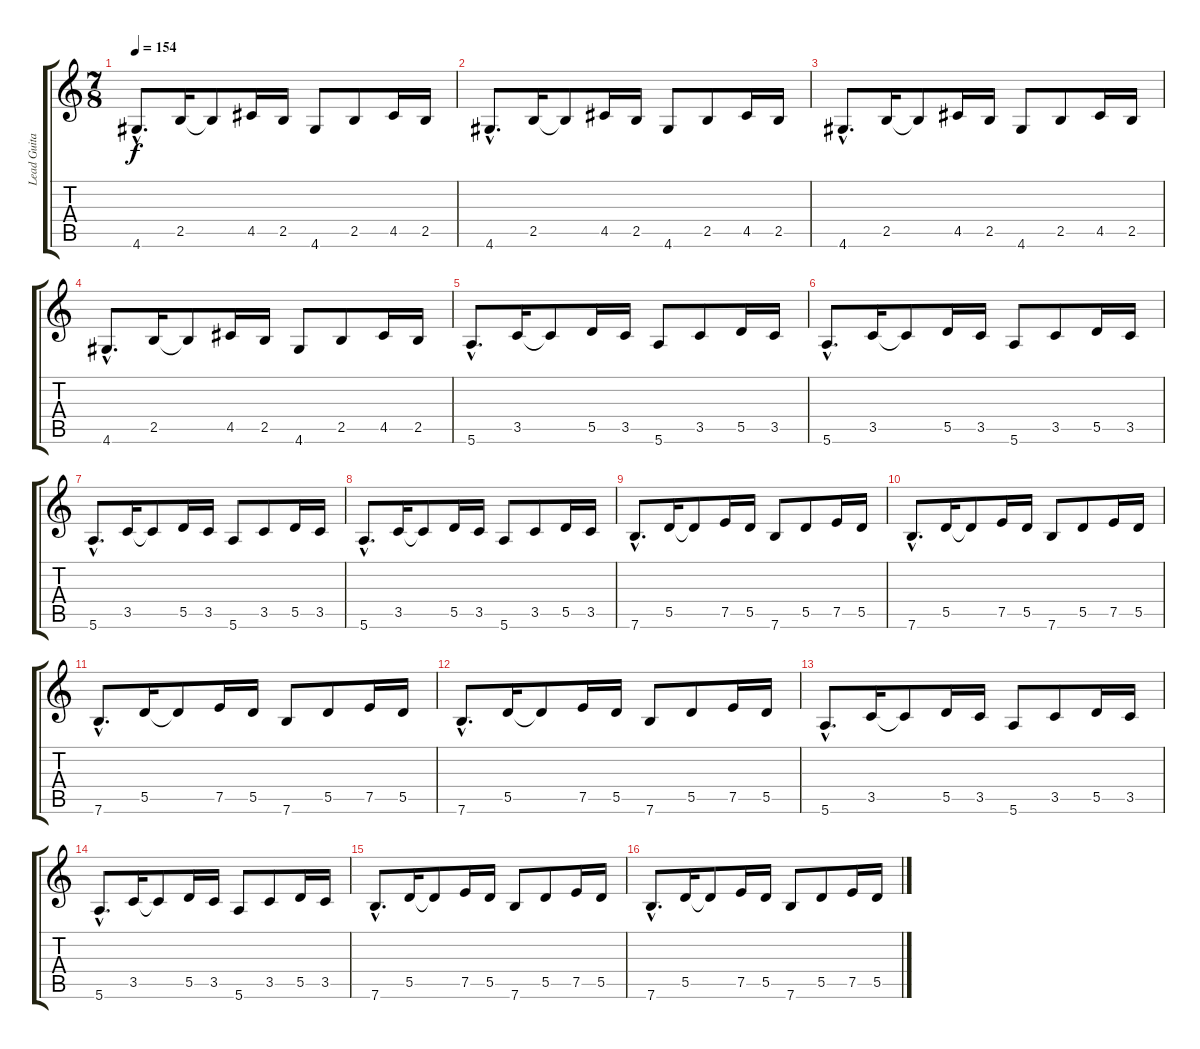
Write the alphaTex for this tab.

\track ("Lead Guitar" "Lead Guita") {instrument distortionguitar}
\staff {score tabs}
\tuning (E4 B3 G3 D3 A2 E2) {hide}
\ts (7 8)
\tempo 154
\clef g2
\ks c
4.6{hac}.8{d dy f} 2.5.16 2.5{t}.8 4.5.16 2.5.16 4.6.8 2.5.8 4.5.16 2.5.16 |
4.6{hac}.8{d} 2.5.16 2.5{t}.8 4.5.16 2.5.16 4.6.8 2.5.8 4.5.16 2.5.16 |
4.6{hac}.8{d} 2.5.16 2.5{t}.8 4.5.16 2.5.16 4.6.8 2.5.8 4.5.16 2.5.16 |
4.6{hac}.8{d} 2.5.16 2.5{t}.8 4.5.16 2.5.16 4.6.8 2.5.8 4.5.16 2.5.16 |
5.6{hac}.8{d} 3.5.16 3.5{t}.8 5.5.16 3.5.16 5.6.8 3.5.8 5.5.16 3.5.16 |
5.6{hac}.8{d} 3.5.16 3.5{t}.8 5.5.16 3.5.16 5.6.8 3.5.8 5.5.16 3.5.16 |
5.6{hac}.8{d} 3.5.16 3.5{t}.8 5.5.16 3.5.16 5.6.8 3.5.8 5.5.16 3.5.16 |
5.6{hac}.8{d} 3.5.16 3.5{t}.8 5.5.16 3.5.16 5.6.8 3.5.8 5.5.16 3.5.16 |
7.6{hac}.8{d} 5.5.16 5.5{t}.8 7.5.16 5.5.16 7.6.8 5.5.8 7.5.16 5.5.16 |
7.6{hac}.8{d} 5.5.16 5.5{t}.8 7.5.16 5.5.16 7.6.8 5.5.8 7.5.16 5.5.16 |
7.6{hac}.8{d} 5.5.16 5.5{t}.8 7.5.16 5.5.16 7.6.8 5.5.8 7.5.16 5.5.16 |
7.6{hac}.8{d} 5.5.16 5.5{t}.8 7.5.16 5.5.16 7.6.8 5.5.8 7.5.16 5.5.16 |
5.6{hac}.8{d} 3.5.16 3.5{t}.8 5.5.16 3.5.16 5.6.8 3.5.8 5.5.16 3.5.16 |
5.6{hac}.8{d} 3.5.16 3.5{t}.8 5.5.16 3.5.16 5.6.8 3.5.8 5.5.16 3.5.16 |
7.6{hac}.8{d} 5.5.16 5.5{t}.8 7.5.16 5.5.16 7.6.8 5.5.8 7.5.16 5.5.16 |
7.6{hac}.8{d} 5.5.16 5.5{t}.8 7.5.16 5.5.16 7.6.8 5.5.8 7.5.16 5.5.16
